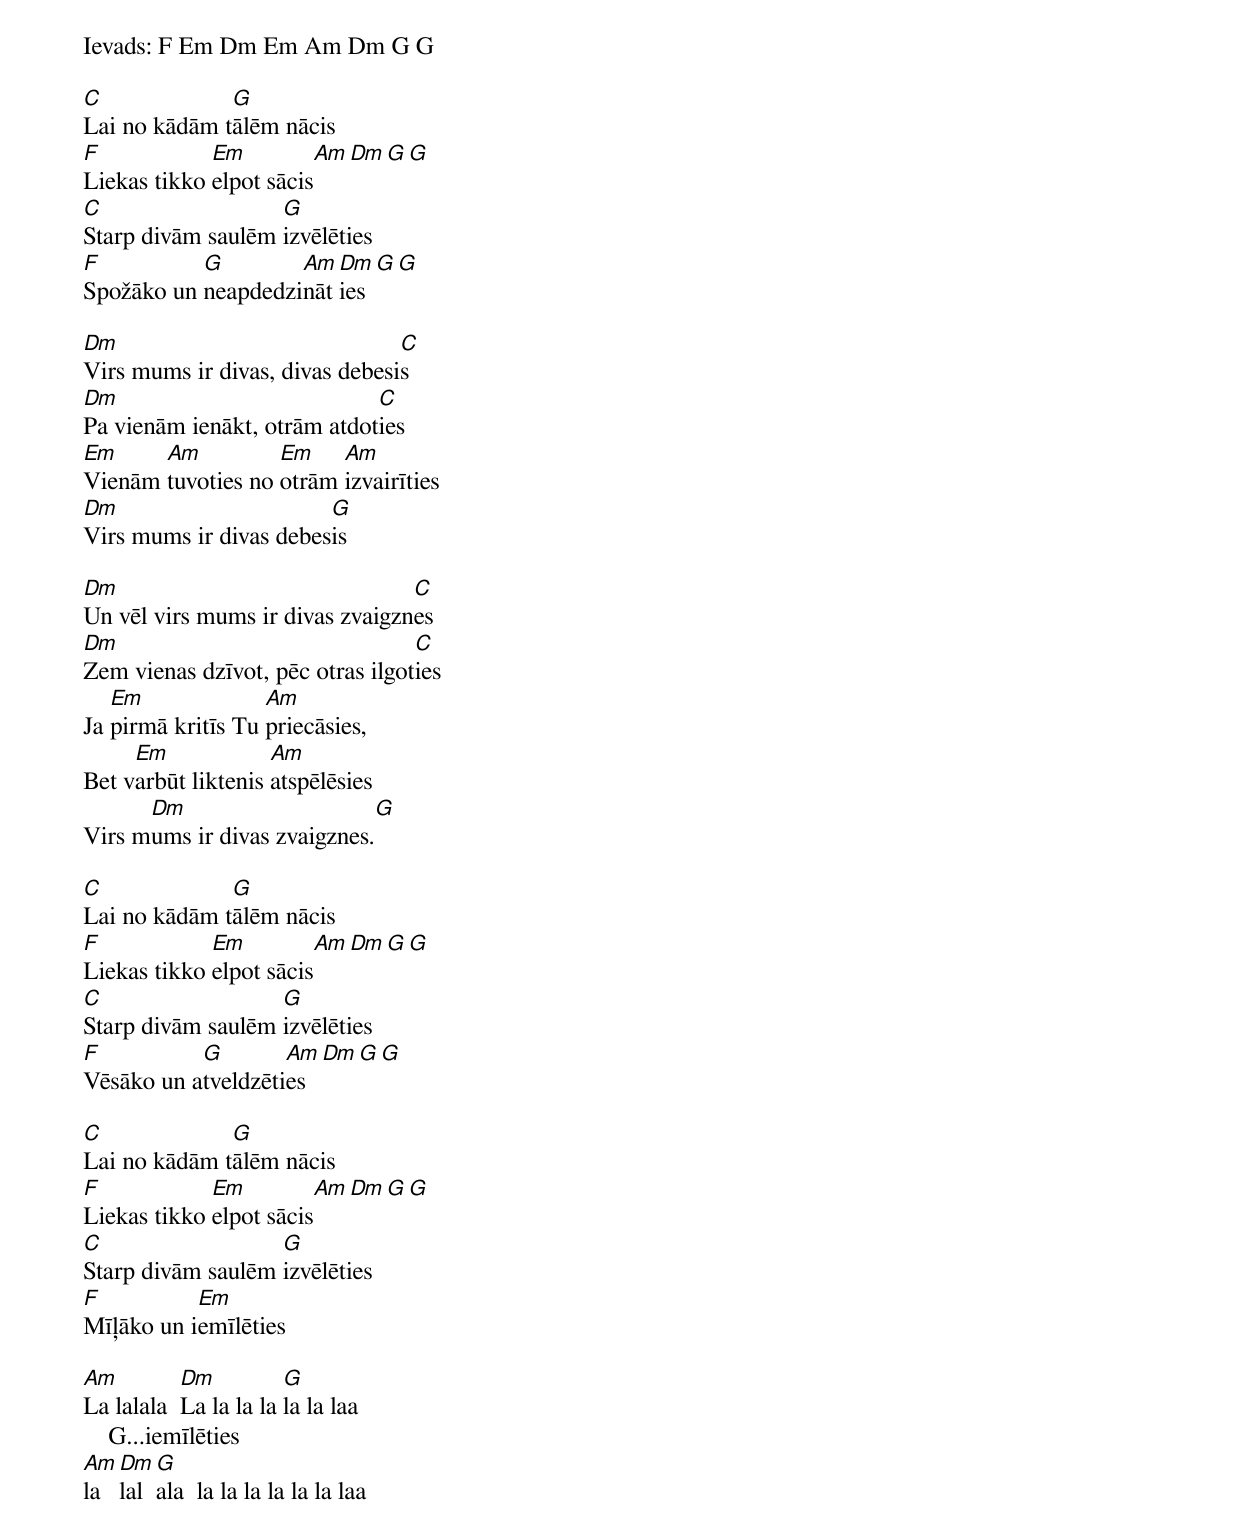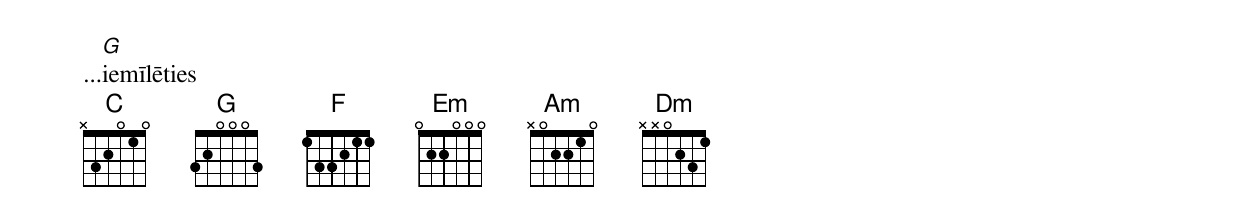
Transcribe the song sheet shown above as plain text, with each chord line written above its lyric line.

Ievads: F Em Dm Em Am Dm G G

C             G
Lai no kādām tālēm nācis
F            Em           Am Dm G G
Liekas tikko elpot sācis
C                  G
Starp divām saulēm izvēlēties
F          G        Am Dm G G
Spožāko un neapdedzināties

Dm                              C
Virs mums ir divas, divas debesis
Dm                           C
Pa vienām ienākt, otrām atdoties
Em     Am          Em    Am
Vienām tuvoties no otrām izvairīties
Dm                      G
Virs mums ir divas debesis

Dm                               C
Un vēl virs mums ir divas zvaigznes
Dm                                C
Zem vienas dzīvot, pēc otras ilgoties
   Em              Am
Ja pirmā kritīs Tu priecāsies,
     Em             Am
Bet varbūt liktenis atspēlēsies
      Dm                     G
Virs mums ir divas zvaigznes.

C             G
Lai no kādām tālēm nācis
F            Em           Am Dm G G
Liekas tikko elpot sācis
C                  G
Starp divām saulēm izvēlēties
F          G        Am Dm G G
Vēsāko un atveldzēties

C             G
Lai no kādām tālēm nācis
F            Em           Am Dm G G
Liekas tikko elpot sācis
C                  G
Starp divām saulēm izvēlēties
F          Em
Mīļāko un iemīlēties

Am         Dm          G
La lalala  La la la la la la laa
    G...iemīlēties
Am Dm G
la lalala  la la la la la la laa
   G
...iemīlēties
